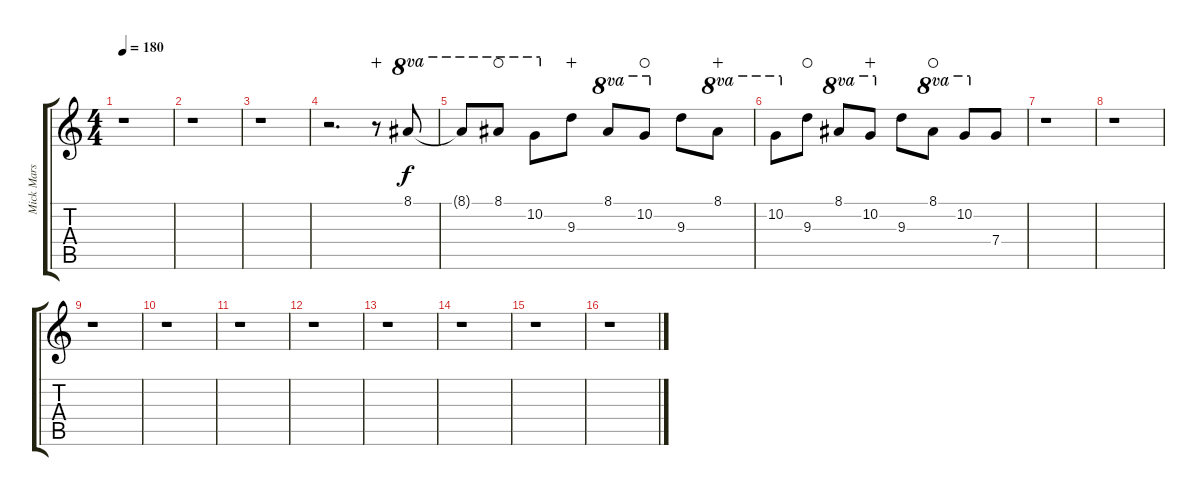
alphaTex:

\track ("Mick Mars Lead Octave w. talk box" "Mick Mars ") {instrument distortionguitar}
\staff {score tabs}
\tuning (D4 A3 F3 C3 G2 D2) {hide}
\ts (4 4)
\tempo 180
\clef g2
\ks c
r.1{dy f} |
r.1 |
r.1 |
r.2{d} r.8{wahc} 8.1.8{ot 8va} |
8.1{t}.8{ot 8va} 8.1.8{ot 8va waho} 10.2.8{ot 8va} 9.3.8{wahc} 8.1.8{ot 8va} 10.2.8{ot 8va waho} 9.3.8 8.1.8{ot 8va wahc} |
10.2.8{ot 8va} 9.3.8{waho} 8.1.8{ot 8va} 10.2.8{ot 8va wahc} 9.3.8 8.1.8{ot 8va waho} 10.2.8{ot 8va} 7.4.8 |
r.1 |
r.1 |
r.1 |
r.1 |
r.1 |
r.1 |
r.1 |
r.1 |
r.1 |
r.1
